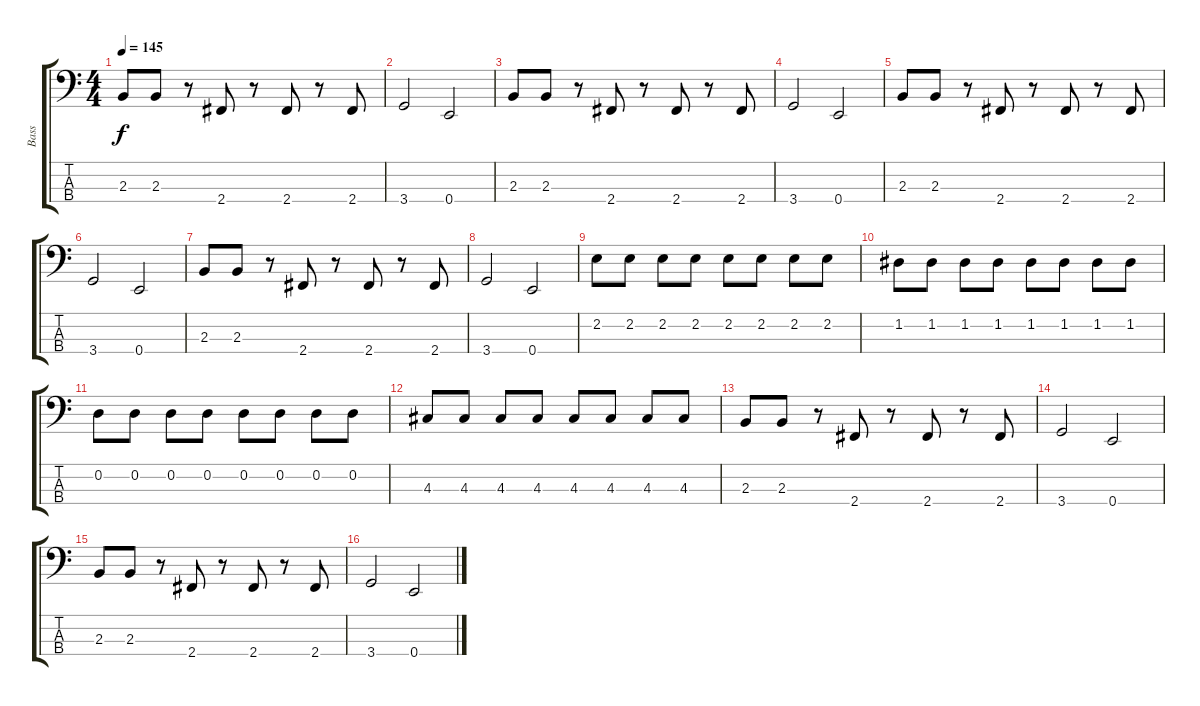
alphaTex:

\track ("Bass" "Bass") {instrument electricbassfinger}
\staff {score tabs}
\tuning (G2 D2 A1 E1) {hide}
\ts (4 4)
\tempo 145
\clef f4
\ks c
2.3.8{dy f} 2.3.8 r.8 2.4.8 r.8 2.4.8 r.8 2.4.8 |
3.4.2 0.4.2 |
2.3.8 2.3.8 r.8 2.4.8 r.8 2.4.8 r.8 2.4.8 |
3.4.2 0.4.2 |
2.3.8 2.3.8 r.8 2.4.8 r.8 2.4.8 r.8 2.4.8 |
3.4.2 0.4.2 |
2.3.8 2.3.8 r.8 2.4.8 r.8 2.4.8 r.8 2.4.8 |
3.4.2 0.4.2 |
2.2.8 2.2.8 2.2.8 2.2.8 2.2.8 2.2.8 2.2.8 2.2.8 |
1.2.8 1.2.8 1.2.8 1.2.8 1.2.8 1.2.8 1.2.8 1.2.8 |
0.2.8 0.2.8 0.2.8 0.2.8 0.2.8 0.2.8 0.2.8 0.2.8 |
4.3.8 4.3.8 4.3.8 4.3.8 4.3.8 4.3.8 4.3.8 4.3.8 |
2.3.8 2.3.8 r.8 2.4.8 r.8 2.4.8 r.8 2.4.8 |
3.4.2 0.4.2 |
2.3.8 2.3.8 r.8 2.4.8 r.8 2.4.8 r.8 2.4.8 |
3.4.2 0.4.2
